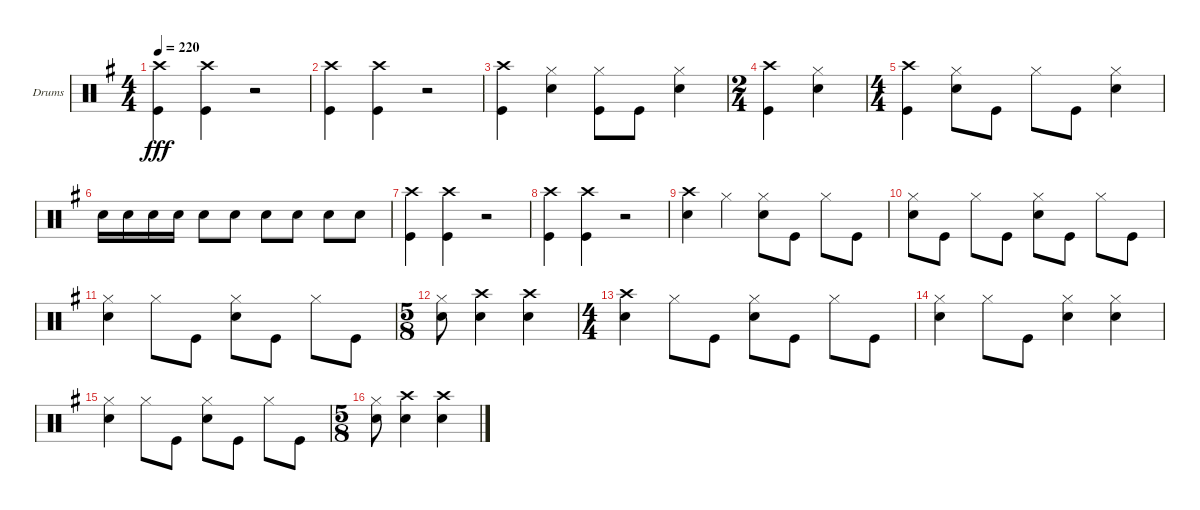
\defaultSystemsLayout 4
\bracketExtendMode groupsimilarinstruments
\firstSystemTrackNameOrientation horizontal
\otherSystemsTrackNameOrientation horizontal
\chordDiagramsInScore
\track ("Lars U." "Drums") {instrument percussion}
\staff {score}
\articulation defaults
\ts (4 4)
\tempo 220
\clef neutral
\ks g
("Kick (hit)" "Crash high (hit)").4{dy fff} ("Crash high (hit)" "Kick (hit)").4 r.2 |
("Kick (hit)" "Crash high (hit)").4 ("Kick (hit)" "Crash high (hit)").4 r.2 |
("Kick (hit)" "Crash high (hit)").4 ("Snare (hit) 2" "Hi-Hat (closed)").4 ("Kick (hit)" "Hi-Hat (closed)").8 "Kick (hit)".8 ("Hi-Hat (closed)" "Snare (hit) 2").4 |
\ts (2 4)
("Kick (hit)" "Crash high (hit)").4 ("Snare (hit) 2" "Hi-Hat (closed)").4 |
\ts (4 4)
("Kick (hit)" "Crash high (hit)").4 ("Snare (hit) 2" "Hi-Hat (closed)").8 "Kick (hit)".8 "Hi-Hat (closed)".8 "Kick (hit)".8 ("Snare (hit) 2" "Hi-Hat (closed)").4 |
"Snare (hit) 2".16 "Snare (hit) 2".16 "Snare (hit) 2".16 "Snare (hit) 2".16 "Snare (hit) 2".8 "Snare (hit) 2".8 "Snare (hit) 2".8 "Snare (hit) 2".8 "Snare (hit) 2".8 "Snare (hit) 2".8 |
("Kick (hit)" "Crash high (hit)").4 ("Crash high (hit)" "Kick (hit)").4 r.2 |
("Crash high (hit)" "Kick (hit)").4 ("Crash high (hit)" "Kick (hit)").4 r.2 |
("Snare (hit) 2" "Crash high (hit)").4 "Hi-Hat (closed)".4 ("Snare (hit) 2" "Hi-Hat (closed)").8 "Kick (hit)".8 "Hi-Hat (closed)".8 "Kick (hit)".8 |
("Snare (hit) 2" "Hi-Hat (closed)").8 "Kick (hit)".8 "Hi-Hat (closed)".8 "Kick (hit)".8 ("Snare (hit) 2" "Hi-Hat (closed)").8 "Kick (hit)".8 "Hi-Hat (closed)".8 "Kick (hit)".8 |
("Snare (hit) 2" "Hi-Hat (closed)").4 "Hi-Hat (closed)".8 "Kick (hit)".8 ("Snare (hit) 2" "Hi-Hat (closed)").8 "Kick (hit)".8 "Hi-Hat (closed)".8 "Kick (hit)".8 |
\ts (5 8)
("Hi-Hat (closed)" "Snare (hit) 2").8 ("Snare (hit) 2" "Crash high (hit)").4 ("Crash high (hit)" "Snare (hit) 2").4 |
\ts (4 4)
("Crash high (hit)" "Snare (hit) 2").4 "Hi-Hat (closed)".8 "Kick (hit)".8 ("Hi-Hat (closed)" "Snare (hit) 2").8 "Kick (hit)".8 "Hi-Hat (closed)".8 "Kick (hit)".8 |
("Snare (hit) 2" "Hi-Hat (closed)").4 "Hi-Hat (closed)".8 "Kick (hit)".8 ("Hi-Hat (closed)" "Snare (hit) 2").4 ("Snare (hit) 2" "Hi-Hat (closed)").4 |
("Snare (hit) 2" "Hi-Hat (closed)").4 "Hi-Hat (closed)".8 "Kick (hit)".8 ("Snare (hit) 2" "Hi-Hat (closed)").8 "Kick (hit)".8 "Hi-Hat (closed)".8 "Kick (hit)".8 |
\ts (5 8)
("Snare (hit) 2" "Hi-Hat (closed)").8 ("Snare (hit) 2" "Crash high (hit)").4 ("Snare (hit) 2" "Crash high (hit)").4
